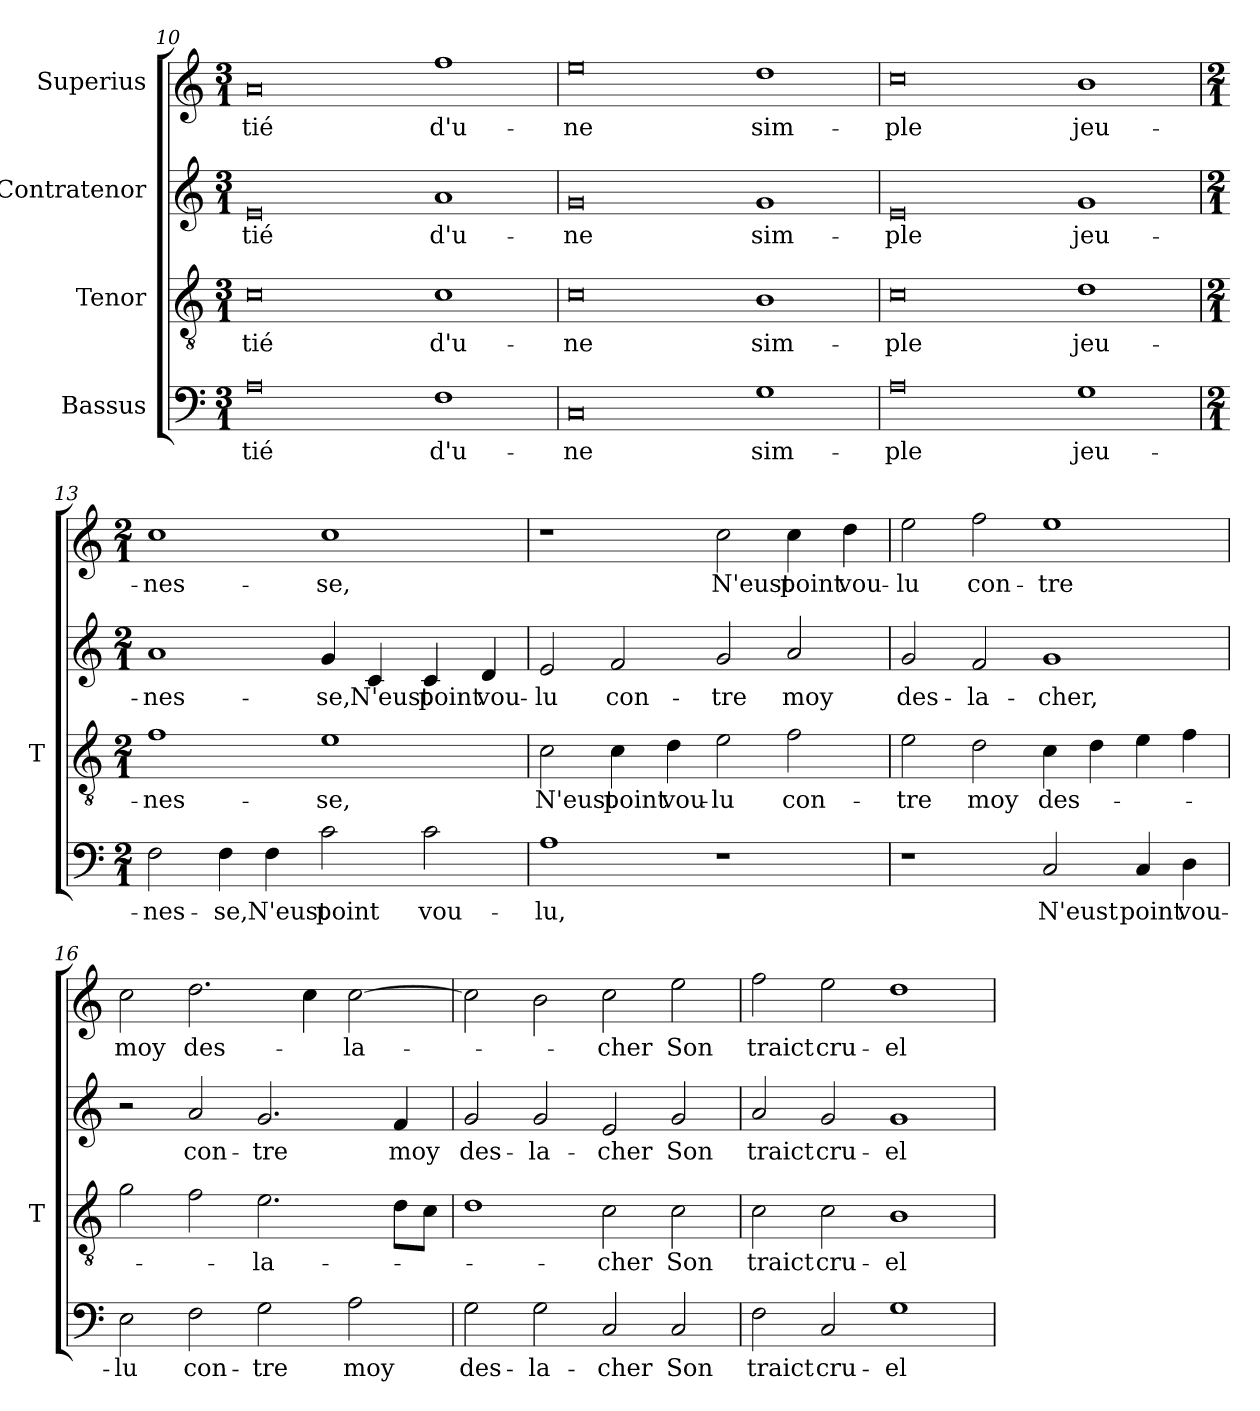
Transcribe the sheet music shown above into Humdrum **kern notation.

**kern	**text	**kern	**text	**kern	**text	**kern	**text
*part4	*part4	*part3	*part3	*part2	*part2	*part1	*part1
*staff4	*staff4	*staff3	*staff3	*staff2	*staff2	*staff1	*staff1
*I"Bassus	*	*I"Tenor	*	*I"Contratenor	*	*I"Superius	*
*	*	*I'T	*	*	*	*	*
*clefF4	*	*clefGv2	*	*clefG2	*	*clefG2	*
*k[]	*	*k[]	*	*k[]	*	*k[]	*
*C:	*	*C:	*	*C:	*	*C:	*
*M3/1	*	*M3/1	*	*M3/1	*	*M3/1	*
=10	=10	=10	=10	=10	=10	=10	=10
0A	-tié	0c	-tié	0e	-tié	0a	-tié
1F	d'u-	1c	d'u-	1a	d'u-	1ff	d'u-
=11	=11	=11	=11	=11	=11	=11	=11
0C	-ne	0c	-ne	0g	-ne	0ee	-ne
1G	sim-	1B	sim-	1g	sim-	1dd	sim-
=12	=12	=12	=12	=12	=12	=12	=12
0A	-ple	0c	-ple	0e	-ple	0cc	-ple
1G	jeu-	1d	jeu-	1g	jeu-	1b	jeu-
=13	=13	=13	=13	=13	=13	=13	=13
*M2/1	*	*M2/1	*	*M2/1	*	*M2/1	*
2F	nes-	1f	nes-	1a	nes-	1cc	nes-
4F	-se,	.	.	.	.	.	.
4F	-N'eust	.	.	.	.	.	.
2c	-point	1e	-se,	4g	-se,	1cc	-se,
.	.	.	.	4c	-N'eust	.	.
2c	vou-	.	.	4c	-point	.	.
.	.	.	.	4d	vou-	.	.
=14	=14	=14	=14	=14	=14	=14	=14
1A	-lu,	2c	-N'eust	2e	-lu	1r	.
.	.	4c	-point	2f	con-	.	.
.	.	4d	vou-	.	.	.	.
1r	.	2e	-lu	2g	-tre	2cc	-N'eust
.	.	2f	con-	2a	-moy	4cc	-point
.	.	.	.	.	.	4dd	vou-
=15	=15	=15	=15	=15	=15	=15	=15
1r	.	2e	-tre	2g	des-	2ee	-lu
.	.	2d	-moy	2f	la-	2ff	con-
2C	-N'eust	4c	des-	1g	-cher,	1ee	-tre
.	.	4d	.	.	.	.	.
4C	-point	4e	.	.	.	.	.
4D	vou-	4f	.	.	.	.	.
=16	=16	=16	=16	=16	=16	=16	=16
2E	-lu	2g	.	2r	.	2cc	-moy
2F	con-	2f	.	2a	con-	2.dd	des-
2G	-tre	2.e	la-	2.g	-tre	.	.
.	.	.	.	.	.	4cc	.
2A	-moy	.	.	.	.	[2cc	la-
.	.	8dL	.	4f	-moy	.	.
.	.	8cJ	.	.	.	.	.
=17	=17	=17	=17	=17	=17	=17	=17
2G	des-	1d	.	2g	des-	2cc]	.
2G	la-	.	.	2g	la-	2b	.
2C	-cher	2c	-cher	2e	-cher	2cc	-cher
2C	-Son	2c	-Son	2g	-Son	2ee	-Son
=18	=18	=18	=18	=18	=18	=18	=18
2F	-traict	2c	-traict	2a	-traict	2ff	-traict
2C	cru-	2c	cru-	2g	cru-	2ee	cru-
1G	-el	1B	-el	1g	-el	1dd	-el
=	=	=	=	=	=	=	=
*-	*-	*-	*-	*-	*-	*-	*-
